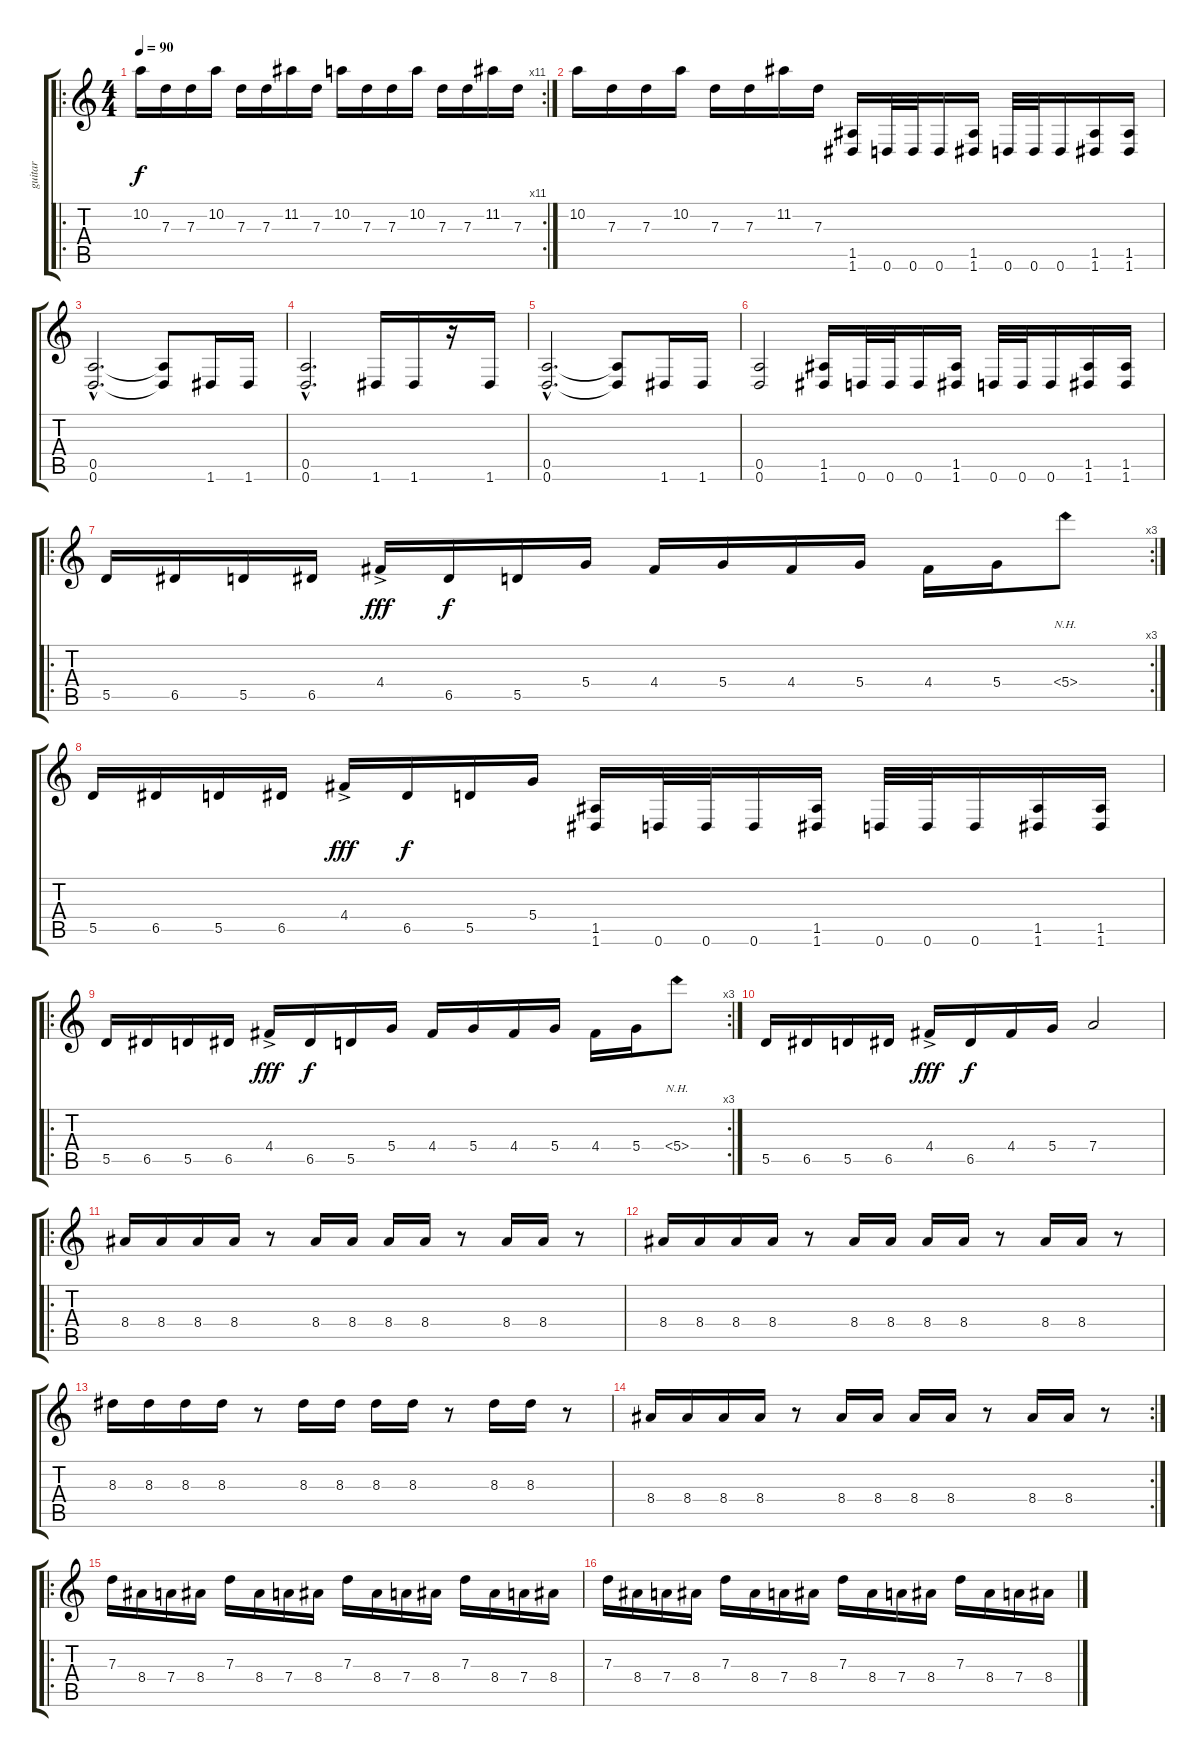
\track ("guitar" "guitar") {instrument distortionguitar}
\staff {score tabs}
\tuning (E4 B3 G3 D3 A2 D2) {hide}
\ro
\rc 11
\ts (4 4)
\tempo 90
\clef g2
\ks c
10.2.16{dy f instrument distortionguitar} 7.3.16 7.3.16 10.2.16 7.3.16 7.3.16 11.2.16 7.3.16 10.2.16 7.3.16 7.3.16 10.2.16 7.3.16 7.3.16 11.2.16 7.3.16 |
10.2.16 7.3.16 7.3.16 10.2.16 7.3.16 7.3.16 11.2.16 7.3.16 (1.5 1.6).16 0.6.32 0.6.32 0.6.16 (1.5 1.6).16 0.6.32 0.6.32 0.6.16 (1.5 1.6).16 (1.5 1.6).16 |
(0.5{hac} 0.6{hac}).2{d} (0.5{t} 0.6{t}).8 1.6.16 1.6.16 |
(0.5{hac} 0.6{hac}).2{d} 1.6.16 1.6.16 r.16 1.6.16 |
(0.5{hac} 0.6{hac}).2{d} (0.5{t} 0.6{t}).8 1.6.16 1.6.16 |
(0.5 0.6).2 (1.5 1.6).16 0.6.32 0.6.32 0.6.16 (1.5 1.6).16 0.6.32 0.6.32 0.6.16 (1.5 1.6).16 (1.5 1.6).16 |
\ro
\rc 3
5.5.16 6.5.16 5.5.16 6.5.16 4.4{ac}.16{dy fff} 6.5.16{dy f} 5.5.16 5.4.16 4.4.16 5.4.16 4.4.16 5.4.16 4.4.16 5.4.16 5.4{nh}.8 |
5.5.16 6.5.16 5.5.16 6.5.16 4.4{ac}.16{dy fff} 6.5.16{dy f} 5.5.16 5.4.16 (1.5 1.6).16 0.6.32 0.6.32 0.6.16 (1.5 1.6).16 0.6.32 0.6.32 0.6.16 (1.5 1.6).16 (1.5 1.6).16 |
\ro
\rc 3
5.5.16 6.5.16 5.5.16 6.5.16 4.4{ac}.16{dy fff} 6.5.16{dy f} 5.5.16 5.4.16 4.4.16 5.4.16 4.4.16 5.4.16 4.4.16 5.4.16 5.4{nh}.8 |
5.5.16 6.5.16 5.5.16 6.5.16 4.4{ac}.16{dy fff} 6.5.16{dy f} 4.4.16 5.4.16 7.4.2 |
\ro
8.4.16 8.4.16 8.4.16 8.4.16 r.8 8.4.16 8.4.16 8.4.16 8.4.16 r.8 8.4.16 8.4.16 r.8 |
8.4.16 8.4.16 8.4.16 8.4.16 r.8 8.4.16 8.4.16 8.4.16 8.4.16 r.8 8.4.16 8.4.16 r.8 |
8.3.16 8.3.16 8.3.16 8.3.16 r.8 8.3.16 8.3.16 8.3.16 8.3.16 r.8 8.3.16 8.3.16 r.8 |
\rc 2
8.4.16 8.4.16 8.4.16 8.4.16 r.8 8.4.16 8.4.16 8.4.16 8.4.16 r.8 8.4.16 8.4.16 r.8 |
\ro
7.3.16 8.4.16 7.4.16 8.4.16 7.3.16 8.4.16 7.4.16 8.4.16 7.3.16 8.4.16 7.4.16 8.4.16 7.3.16 8.4.16 7.4.16 8.4.16 |
7.3.16 8.4.16 7.4.16 8.4.16 7.3.16 8.4.16 7.4.16 8.4.16 7.3.16 8.4.16 7.4.16 8.4.16 7.3.16 8.4.16 7.4.16 8.4.16
